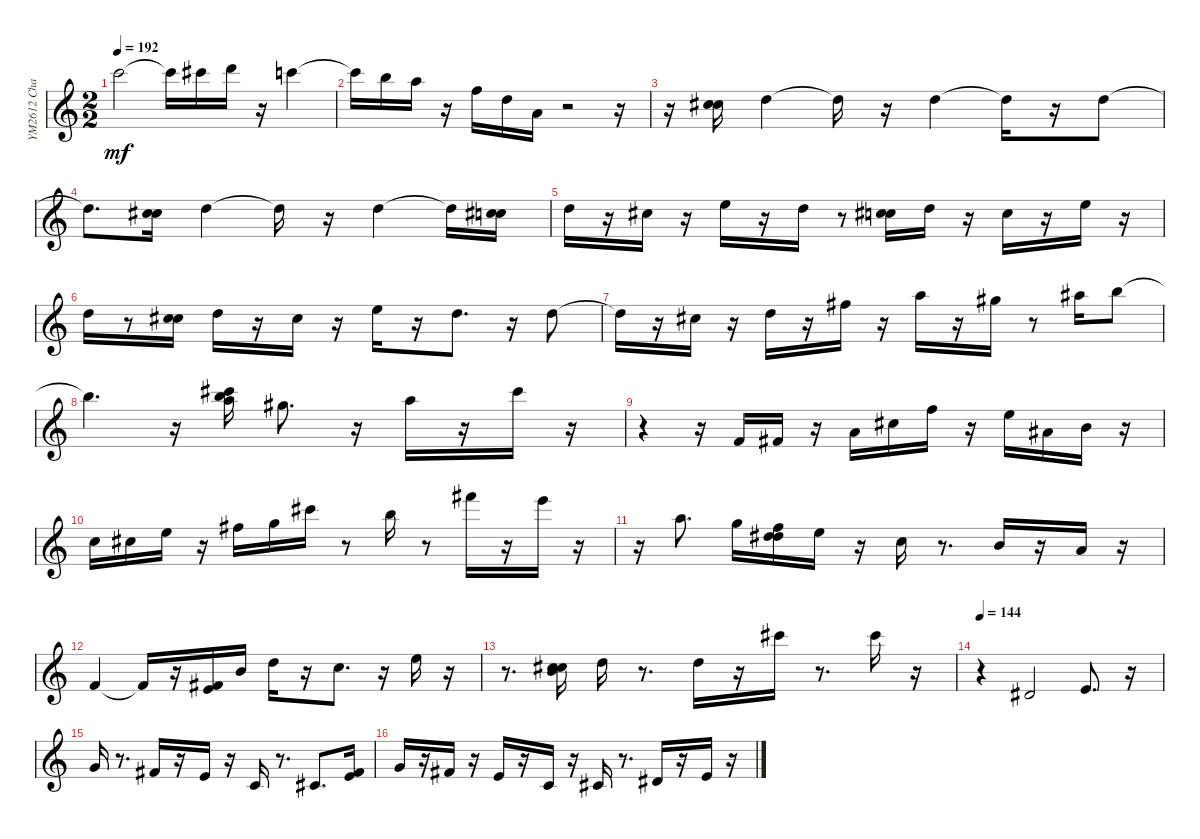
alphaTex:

\track ("YM2612 Channel 1" "YM2612 Cha") {instrument acousticgrandpiano}
\staff {score}
\tuning (E4 B3 G3 D3 A2 E2 B1) {hide}
\ts (2 2)
\tempo 192
\clef g2
\ks c
20.1{t}.2{dy mf} 20.1{t}.16 21.1.16 22.1.16 r.16 20.1.4 |
20.1{t}.16 19.1.16 17.1.16 r.16 13.1.16 10.1.16 5.1.16 r.2 r.16 |
r.16 (8.1 14.2).16 10.1.4 10.1{t}.16 r.16 10.1.4 10.1{t}.16 r.16 10.1.8 |
10.1{t}.8{d} (8.1 14.2).16 10.1.4 10.1{t}.16 r.16 10.1.4 10.1{t}.16 (8.1 14.2).16 |
10.1.16 r.16 9.1.16 r.16 12.1.16 r.16 10.1.16 r.8 (8.1 14.2).16 10.1.16 r.16 9.1.16 r.16 12.1.16 r.16 |
10.1.16 r.8 (8.1 14.2).16 10.1.16 r.16 9.1.16 r.16 12.1.16 r.16 10.1.8{d} r.16 10.1.8 |
10.1{t}.16 r.16 9.1.16 r.16 10.1.16 r.16 14.1.16 r.16 17.1.16 r.16 16.1.16 r.8 18.1.16 19.1.8 |
19.1{t}.4{d} r.16 (21.1 24.2 26.3).16 16.1.8{d} r.16 17.1.16 r.16 21.1.16 r.16 |
r.4 r.16 1.1.16 2.1.16 r.16 5.1.16 9.1.16 13.1.16 r.16 12.1.16 6.1.16 7.1.16 r.16 |
8.1.16 9.1.16 12.1.16 r.16 14.1.16 15.1.16 21.1.16 r.8 19.1.16 r.8 26.1.16 r.16 24.1.16 r.16 |
r.16 17.1.8{d} 15.1.16 (13.1 15.2 20.3).16 12.1.16 r.16 8.1.16 r.8{d} 7.1.16 r.16 5.1.16 r.16 |
1.1.4 1.1{t}.16 r.16 (0.1 7.2).16 7.1.16 10.1.16 r.16 8.1.8{d} r.16 12.1.16 r.16 |
r.8{d} (7.1 13.2 18.3).16 10.1.16 r.8{d} 10.1.16 r.16 21.1.16 r.8{d} 21.1.16 r.16 |
\tempo 144
r.4 4.2.2 0.1.8{d} r.16 |
3.1.16 r.8{d} 2.1.16 r.16 0.1.16 r.16 1.2.16 r.8{d} 2.2.8{d} (0.1 7.2).16 |
3.1.16 r.16 2.1.16 r.16 0.1.16 r.16 1.2.16 r.16 2.2.16 r.8{d} 4.2.16 r.16 0.1.16 r.16
